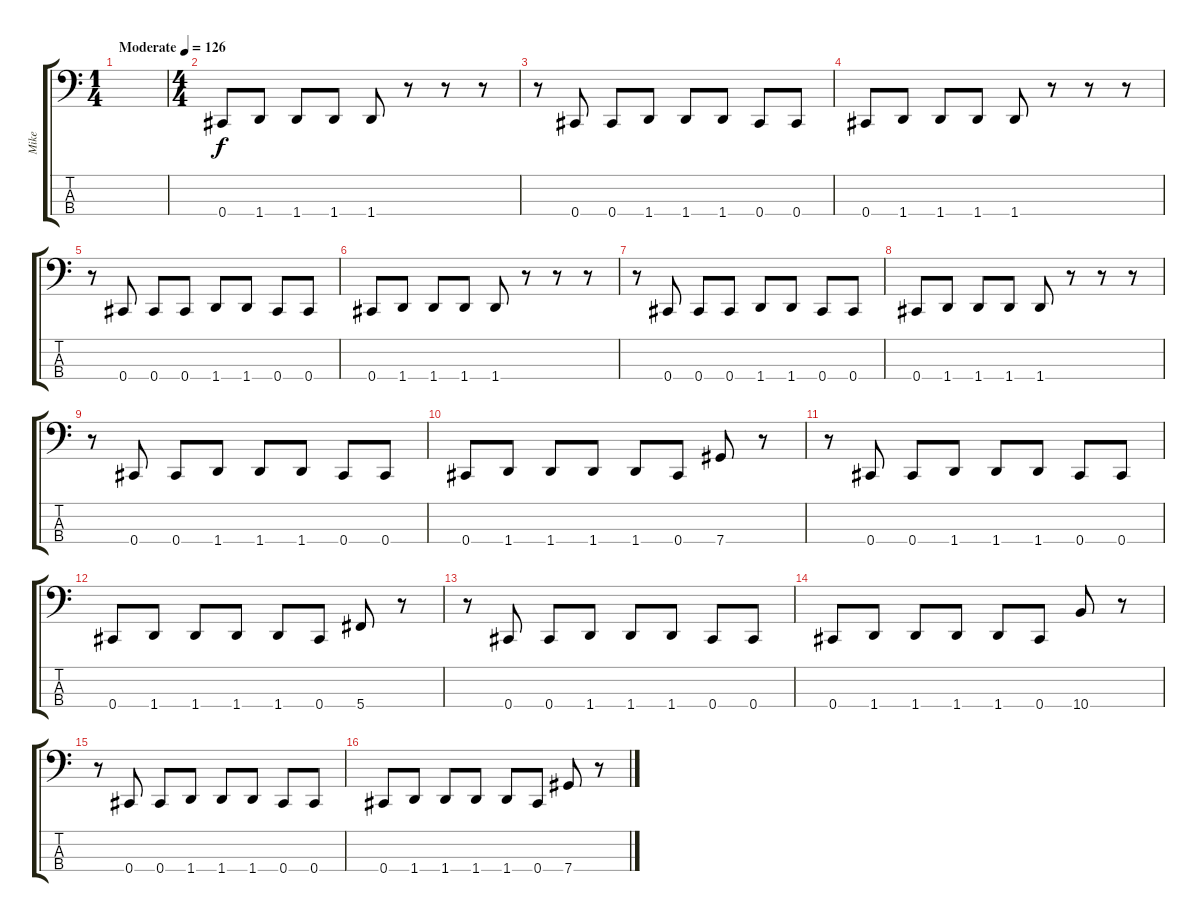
\track ("Mike" "Mike") {instrument electricbassfinger}
\staff {score tabs}
\tuning (F2 C2 G1 Db1) {hide}
\ts (1 4)
\tempo (126 "Moderate")
\clef f4
\ks c
|
\ts (4 4)
0.4.8 1.4.8 1.4.8 1.4.8 1.4.8 r.8 r.8 r.8 |
r.8 0.4.8 0.4.8 1.4.8 1.4.8 1.4.8 0.4.8 0.4.8 |
0.4.8 1.4.8 1.4.8 1.4.8 1.4.8 r.8 r.8 r.8 |
r.8 0.4.8 0.4.8 0.4.8 1.4.8 1.4.8 0.4.8 0.4.8 |
0.4.8 1.4.8 1.4.8 1.4.8 1.4.8 r.8 r.8 r.8 |
r.8 0.4.8 0.4.8 0.4.8 1.4.8 1.4.8 0.4.8 0.4.8 |
0.4.8 1.4.8 1.4.8 1.4.8 1.4.8 r.8 r.8 r.8 |
r.8 0.4.8 0.4.8 1.4.8 1.4.8 1.4.8 0.4.8 0.4.8 |
0.4.8 1.4.8 1.4.8 1.4.8 1.4.8 0.4.8 7.4.8 r.8 |
r.8 0.4.8 0.4.8 1.4.8 1.4.8 1.4.8 0.4.8 0.4.8 |
0.4.8 1.4.8 1.4.8 1.4.8 1.4.8 0.4.8 5.4.8 r.8 |
r.8 0.4.8 0.4.8 1.4.8 1.4.8 1.4.8 0.4.8 0.4.8 |
0.4.8 1.4.8 1.4.8 1.4.8 1.4.8 0.4.8 10.4.8 r.8 |
r.8 0.4.8 0.4.8 1.4.8 1.4.8 1.4.8 0.4.8 0.4.8 |
0.4.8 1.4.8 1.4.8 1.4.8 1.4.8 0.4.8 7.4.8 r.8
